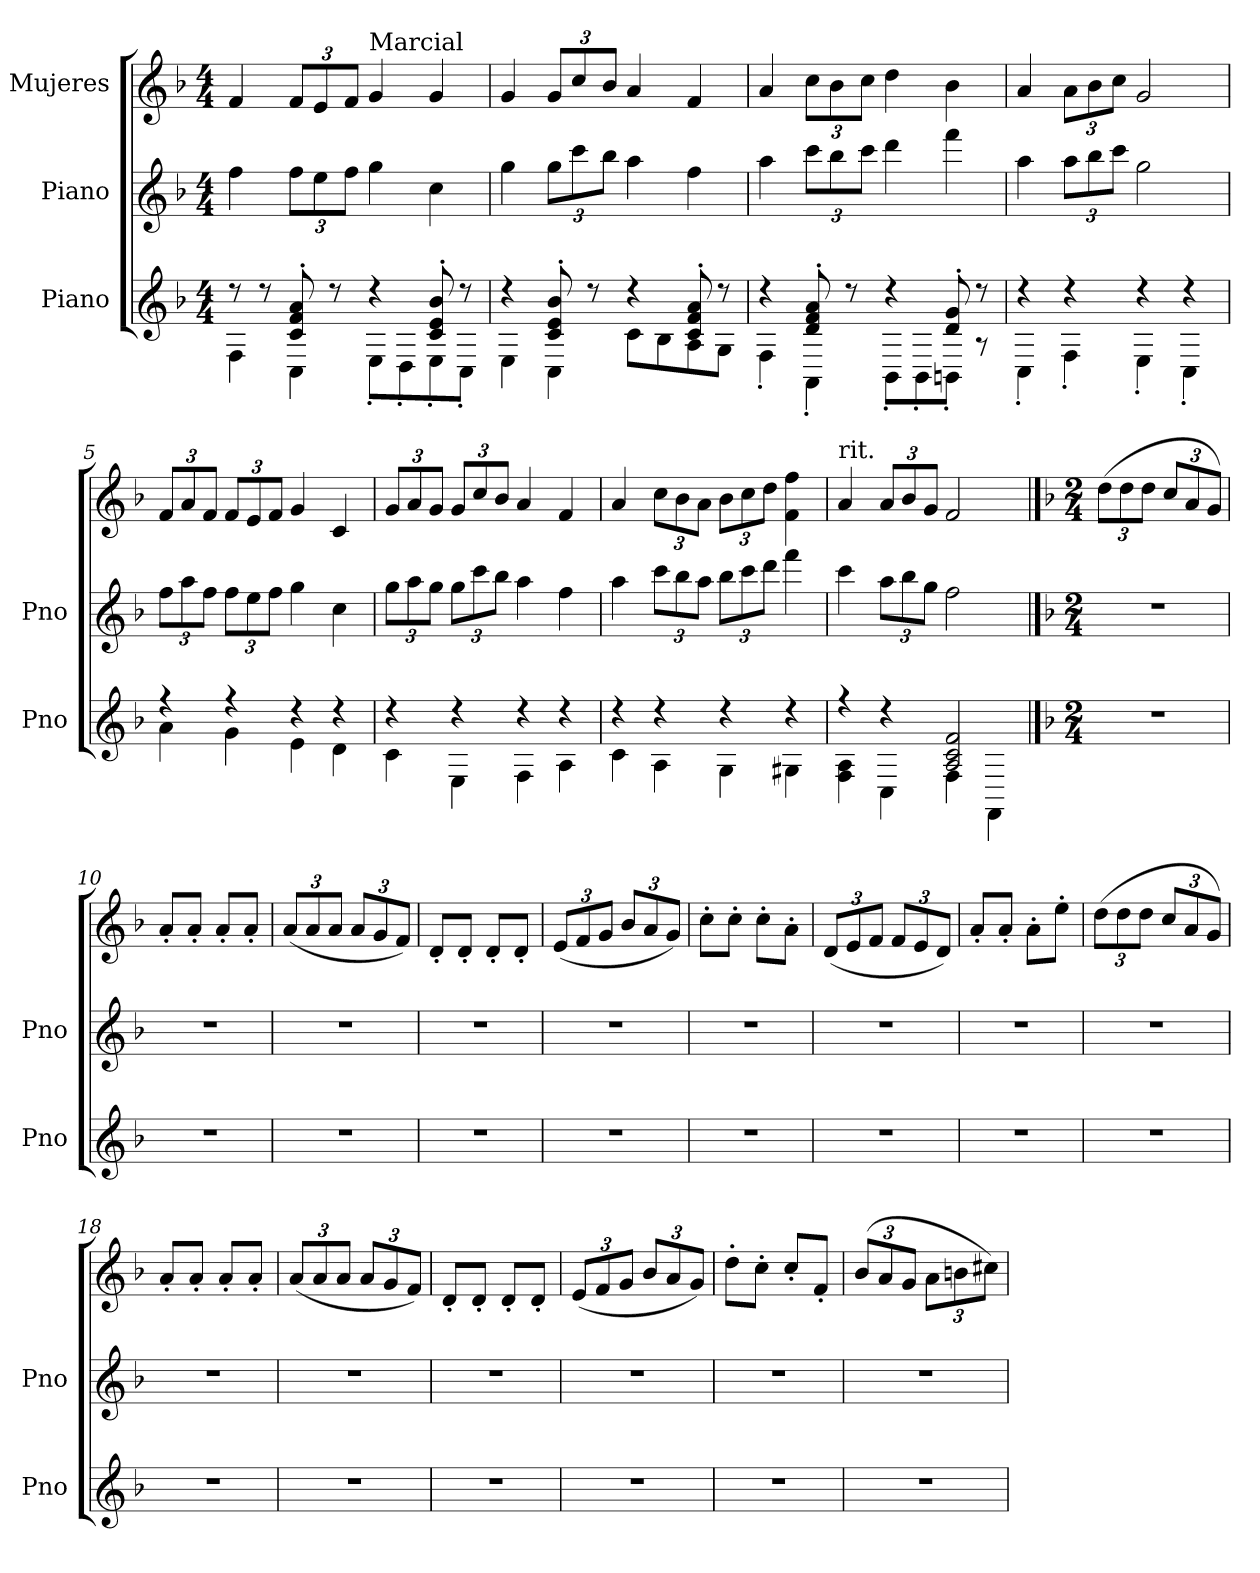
**kern	**kern	**kern
*part3	*part2	*part1
*staff3	*staff2	*staff1
*I"Piano	*I"Piano	*I"Mujeres
*I'Pno	*I'Pno	*
*clefG2	*clefG2	*clefG2
*k[b-]	*k[b-]	*k[b-]
*M4/4	*M4/4	*M4/4
*MM120	*MM120	*MM120
=1	=1	=1
*^	*	*
8r	4F\	4ff\	4f/
8r	.	.	.
*	*	*Xbrackettup	*Xbrackettup
8c/' 8f/' 8a/'	4C\	12ff\L	12f/L
.	.	12ee\	12e/
8r	.	.	.
.	.	12ff\J	12f/J
!	!	!	!LO:TX:a:t=Marcial
4r	8E'\L	4gg\	4g/
.	8D'\	.	.
8c/' 8e/' 8b-/'	8E'\	4cc\	4g/
8r	8C'\J	.	.
=2	=2	=2	=2
4r	4E\	4gg\	4g/
8c/' 8e/' 8b-/'	4C\	12gg\L	12g/L
.	.	12ccc\	12cc/
8r	.	.	.
.	.	12bb-\J	12b-/J
4r	8c\L	4aa\	4a/
.	8B-\	.	.
8c/' 8f/' 8a/'	8A\	4ff\	4f/
8r	8G\J	.	.
=3	=3	=3	=3
4r	4F'\	4aa\	4a/
8d/' 8f/' 8a/'	4AA'\	12ccc\L	12cc\L
.	.	12bb-\	12b-\
8r	.	.	.
.	.	12ccc\J	12cc\J
4r	8BB-'\L	4ddd\	4dd\
.	8BB-'\	.	.
8d/' 8g/'	8BBn'\J	4fff\	4b-\
8r	8r	.	.
=4	=4	=4	=4
4r	4C'\	4aa\	4a/
4r	4F'\	12aa\L	12a\L
.	.	12bb-\	12b-\
.	.	12ccc\J	12cc\J
4r	4E'\	2gg\	2g/
4r	4C'\	.	.
=5	=5	=5	=5
4r	4a\	12ff\L	12f/L
.	.	12aa\	12a/
.	.	12ff\J	12f/J
4r	4g\	12ff\L	12f/L
.	.	12ee\	12e/
.	.	12ff\J	12f/J
4r	4e\	4gg\	4g/
4r	4d\	4cc\	4c/
!!LO:LB:g=z
=6	=6	=6	=6
4r	4c\	12gg\L	12g/L
.	.	12aa\	12a/
.	.	12gg\J	12g/J
4r	4E\	12gg\L	12g/L
.	.	12ccc\	12cc/
.	.	12bb-\J	12b-/J
4r	4F\	4aa\	4a/
4r	4A\	4ff\	4f/
=7	=7	=7	=7
4r	4c\	4aa\	4a/
4r	4A\	12ccc\L	12cc\L
.	.	12bb-\	12b-\
.	.	12aa\J	12a\J
4r	4G\	12bb-\L	12b-\L
.	.	12ccc\	12cc\
.	.	12ddd\J	12dd\J
4r	4G#X\	4fff\	4f\ 4ff\
=8	=8	=8	=8
!	!	!	!LO:TX:a:t=rit.
4r	4F\ 4A\	4ccc\	4a/
4r	4C\	12aa\L	12a/L
.	.	12bb-\	12b-/
.	.	12gg\J	12g/J
2A/ 2c/ 2f/	4F\	2ff\	2f/
.	4FF\	.	.
*v	*v	*	*
!!LO:LB:g=z
==9	==9	==9
*k[b-]	*k[b-]	*k[b-]
*M2/4	*M2/4	*M2/4
2r	2r	(>12dd\L
.	.	12dd\
.	.	12dd\J
.	.	12cc/L
.	.	12a/
.	.	12g/J)
=10	=10	=10
2r	2r	8a'/L
.	.	8a'/J
.	.	8a'/L
.	.	8a'/J
=11	=11	=11
2r	2r	(<12a/L
.	.	12a/
.	.	12a/J
.	.	12a/L
.	.	12g/
.	.	12f/J)
=12	=12	=12
2r	2r	8d'/L
.	.	8d'/J
.	.	8d'/L
.	.	8d'/J
=13	=13	=13
2r	2r	(<12e/L
.	.	12f/
.	.	12g/J
.	.	12b-/L
.	.	12a/
.	.	12g/J)
=14	=14	=14
2r	2r	8cc'\L
.	.	8cc'\J
.	.	8cc'\L
.	.	8a'\J
=15	=15	=15
2r	2r	(<12d/L
.	.	12e/
.	.	12f/J
.	.	12f/L
.	.	12e/
.	.	12d/J)
=16	=16	=16
2r	2r	8a'/L
.	.	8a'/J
.	.	8a'\L
.	.	8ee'\J
!!LO:LB:g=z
=17	=17	=17
2r	2r	(>12dd\L
.	.	12dd\
.	.	12dd\J
.	.	12cc/L
.	.	12a/
.	.	12g/J)
=18	=18	=18
2r	2r	8a'/L
.	.	8a'/J
.	.	8a'/L
.	.	8a'/J
=19	=19	=19
2r	2r	(<12a/L
.	.	12a/
.	.	12a/J
.	.	12a/L
.	.	12g/
.	.	12f/J)
=20	=20	=20
2r	2r	8d'/L
.	.	8d'/J
.	.	8d'/L
.	.	8d'/J
=21	=21	=21
2r	2r	(<12e/L
.	.	12f/
.	.	12g/J
.	.	12b-/L
.	.	12a/
.	.	12g/J)
=22	=22	=22
2r	2r	8dd'\L
.	.	8cc'\J
.	.	8cc'/L
.	.	8f'/J
=23	=23	=23
2r	2r	(>12b-/L
.	.	12a/
.	.	12g/J
.	.	12a\L
.	.	12bn\
.	.	12cc#X\J)
=	=	=
*-	*-	*-
